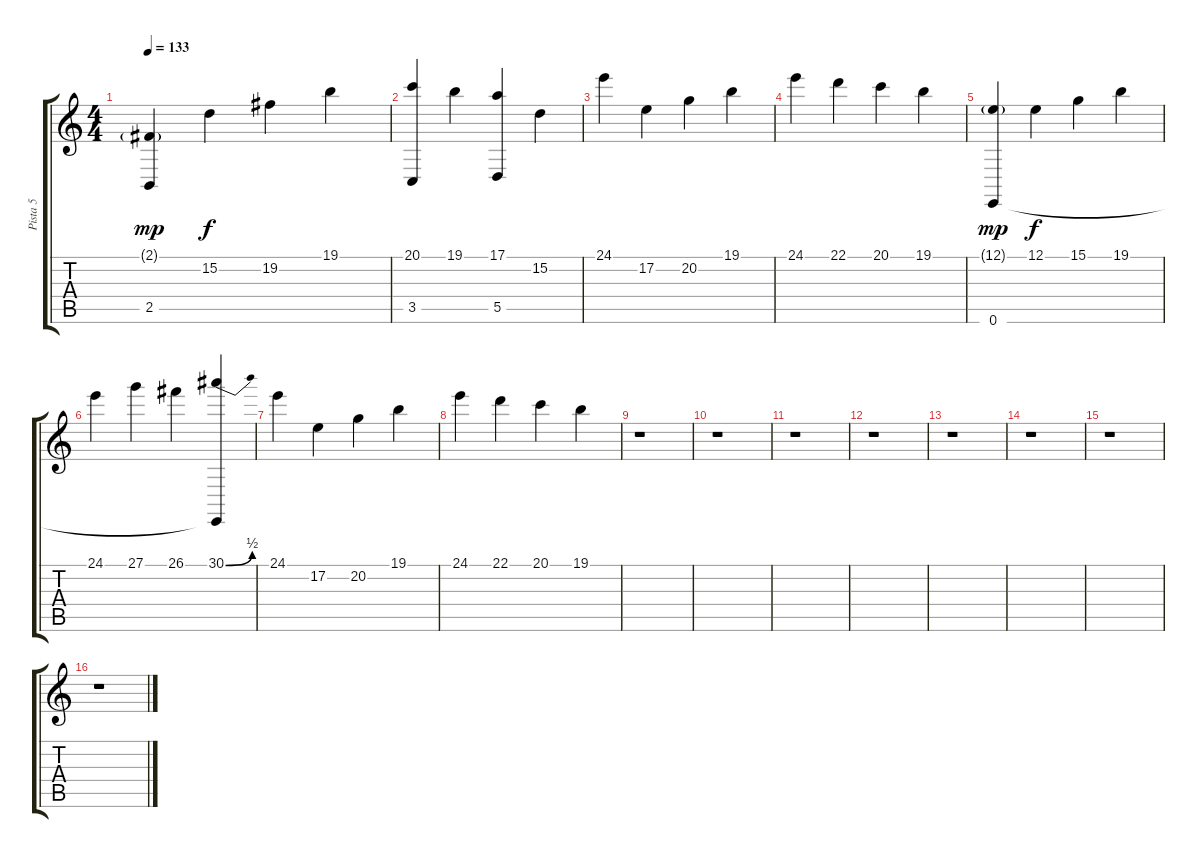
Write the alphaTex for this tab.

\track ("Pista 5" "Pista 5") {instrument acousticgrandpiano}
\staff {score tabs}
\tuning (E4 B3 G3 D3 A2 E2) {hide}
\ts (4 4)
\tempo 133
\clef g2
\ks c
(2.1{g} 2.5).4{dy mp} 15.2.4{dy f} 19.2.4 19.1.4 |
(20.1 3.5).4 19.1.4 (17.1 5.5).4 15.2.4 |
24.1.4{instrument acousticgrandpiano} 17.2.4 20.2.4 19.1.4 |
24.1.4 22.1.4 20.1.4 19.1.4 |
(12.1{g} 0.6).4{dy mp} 12.1.4{dy f} 15.1.4 19.1.4 |
24.1.4 27.1.4 26.1.4 (30.1{be (bend 0 0 60 2)} 0.6{t}).4 |
24.1.4{instrument acousticgrandpiano} 17.2.4 20.2.4 19.1.4 |
24.1.4 22.1.4 20.1.4 19.1.4 |
r.1 |
r.1 |
r.1 |
r.1 |
r.1 |
r.1 |
r.1 |
r.1
